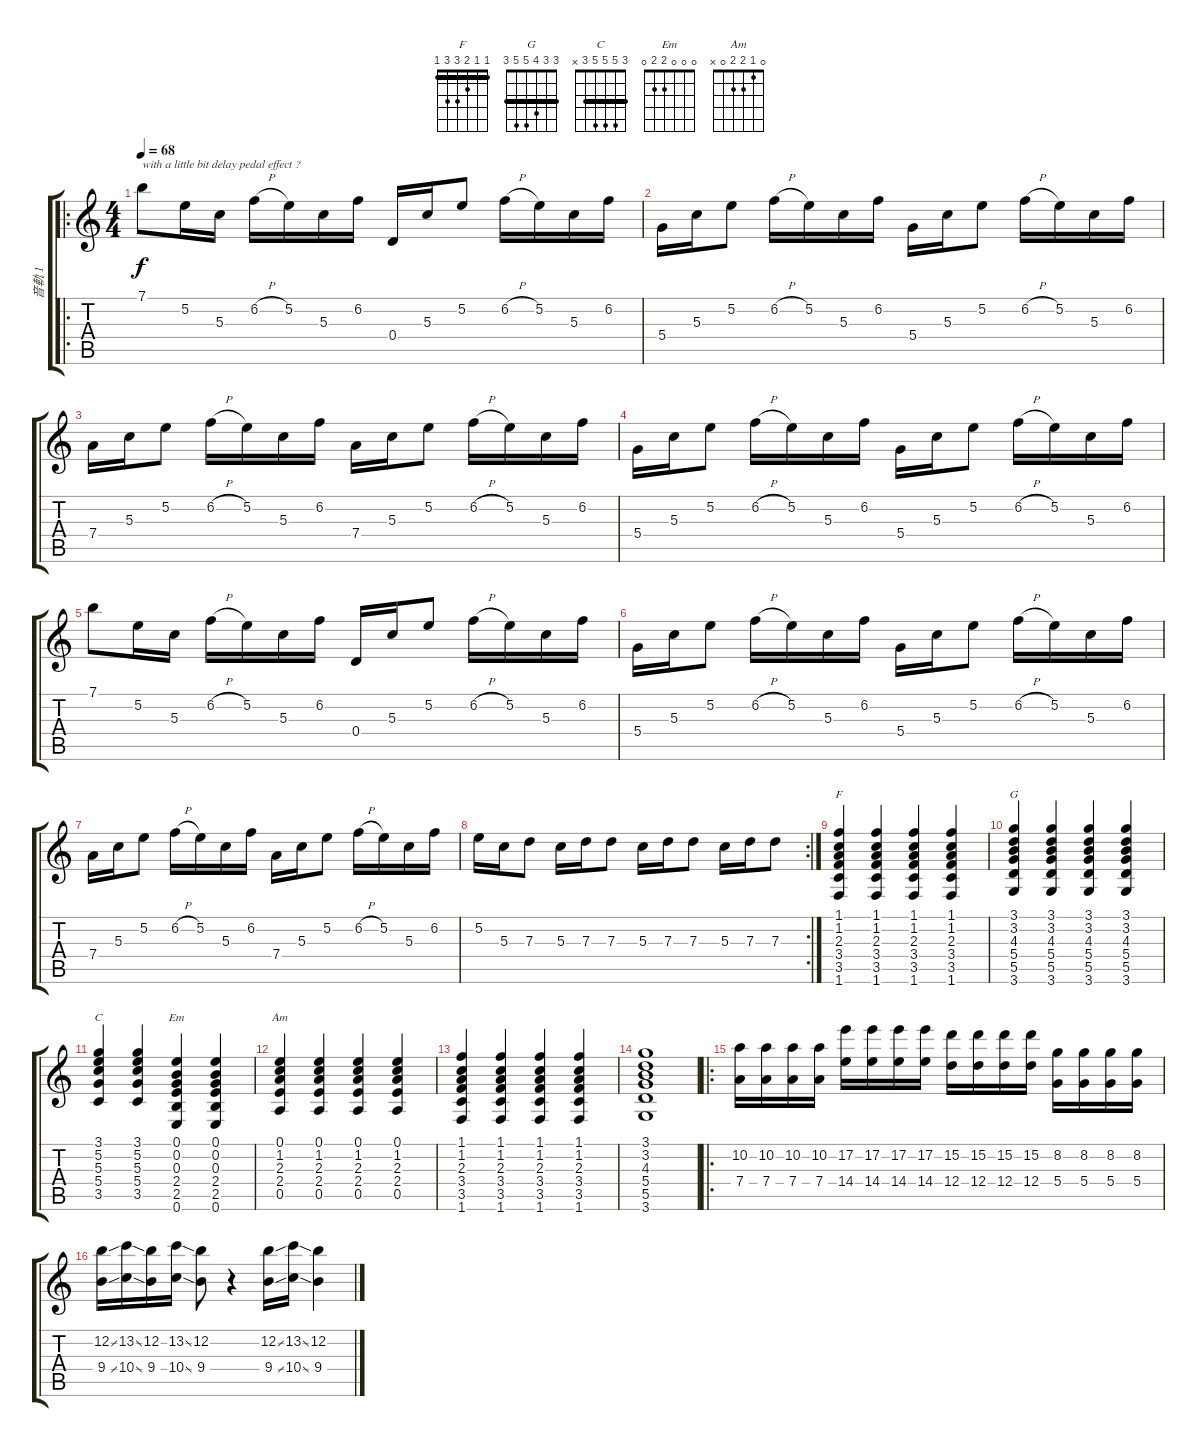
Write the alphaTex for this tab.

\track ("音軌 1" "音軌 1") {instrument electricguitarjazz}
\staff {score tabs}
\tuning (E4 B3 G3 D3 A2 E2) {hide}
\chord ("F" 1 1 2 3 3 1) {barre 1}
\chord ("G" 3 3 4 5 5 3) {barre 3}
\chord ("C" 3 5 5 5 3 x) {barre 3}
\chord ("Em" 0 0 0 2 2 0)
\chord ("Am" 0 1 2 2 0 x)
\ro
\ts (4 4)
\tempo 68
\clef g2
\ks c
7.1.8{txt "with a little bit delay pedal effect ? " dy f instrument electricguitarjazz} 5.2.16 5.3.16 6.2{h}.16 5.2.16 5.3.16 6.2.16 0.4.16 5.3.16 5.2.8 6.2{h}.16 5.2.16 5.3.16 6.2.16 |
5.4.16 5.3.16 5.2.8 6.2{h}.16 5.2.16 5.3.16 6.2.16 5.4.16 5.3.16 5.2.8 6.2{h}.16 5.2.16 5.3.16 6.2.16 |
7.4.16 5.3.16 5.2.8 6.2{h}.16 5.2.16 5.3.16 6.2.16 7.4.16 5.3.16 5.2.8 6.2{h}.16 5.2.16 5.3.16 6.2.16 |
5.4.16 5.3.16 5.2.8 6.2{h}.16 5.2.16 5.3.16 6.2.16 5.4.16 5.3.16 5.2.8 6.2{h}.16 5.2.16 5.3.16 6.2.16 |
7.1.8 5.2.16 5.3.16 6.2{h}.16 5.2.16 5.3.16 6.2.16 0.4.16 5.3.16 5.2.8 6.2{h}.16 5.2.16 5.3.16 6.2.16 |
5.4.16 5.3.16 5.2.8 6.2{h}.16 5.2.16 5.3.16 6.2.16 5.4.16 5.3.16 5.2.8 6.2{h}.16 5.2.16 5.3.16 6.2.16 |
7.4.16 5.3.16 5.2.8 6.2{h}.16 5.2.16 5.3.16 6.2.16 7.4.16 5.3.16 5.2.8 6.2{h}.16 5.2.16 5.3.16 6.2.16 |
\rc 2
5.2.16 5.3.16 7.3.8 5.3.16 7.3.16 7.3.8 5.3.16 7.3.16 7.3.8 5.3.16 7.3.16 7.3.8 |
(1.1 1.2 2.3 3.4 3.5 1.6).4{ch "F"} (1.1 1.2 2.3 3.4 3.5 1.6).4 (1.1 1.2 2.3 3.4 3.5 1.6).4 (1.1 1.2 2.3 3.4 3.5 1.6).4 |
(3.1 3.2 4.3 5.4 5.5 3.6).4{ch "G"} (3.1 3.2 4.3 5.4 5.5 3.6).4 (3.1 3.2 4.3 5.4 5.5 3.6).4 (3.1 3.2 4.3 5.4 5.5 3.6).4 |
(3.1 5.2 5.3 5.4 3.5).4{ch "C"} (3.1 5.2 5.3 5.4 3.5).4 (0.1 0.2 0.3 2.4 2.5 0.6).4{ch "Em"} (0.1 0.2 0.3 2.4 2.5 0.6).4 |
(0.1 1.2 2.3 2.4 0.5).4{ch "Am"} (0.1 1.2 2.3 2.4 0.5).4 (0.1 1.2 2.3 2.4 0.5).4 (0.1 1.2 2.3 2.4 0.5).4 |
(1.1 1.2 2.3 3.4 3.5 1.6).4 (1.1 1.2 2.3 3.4 3.5 1.6).4 (1.1 1.2 2.3 3.4 3.5 1.6).4 (1.1 1.2 2.3 3.4 3.5 1.6).4 |
(3.1 3.2 4.3 5.4 5.5 3.6).1 |
\ro
(10.2 7.4).16{instrument overdrivenguitar} (10.2 7.4).16 (10.2 7.4).16 (10.2 7.4).16 (17.2 14.4).16 (17.2 14.4).16 (17.2 14.4).16 (17.2 14.4).16 (15.2 12.4).16 (15.2 12.4).16 (15.2 12.4).16 (15.2 12.4).16 (8.2 5.4).16 (8.2 5.4).16 (8.2 5.4).16 (8.2 5.4).16 |
(12.2{ss} 9.4{ss}).16 (13.2{ss} 10.4{ss}).16 (12.2 9.4).16 (13.2{ss} 10.4{ss}).16 (12.2 9.4).8 r.4 (12.2{ss} 9.4{ss}).16 (13.2{ss} 10.4{ss}).16 (12.2 9.4).4
